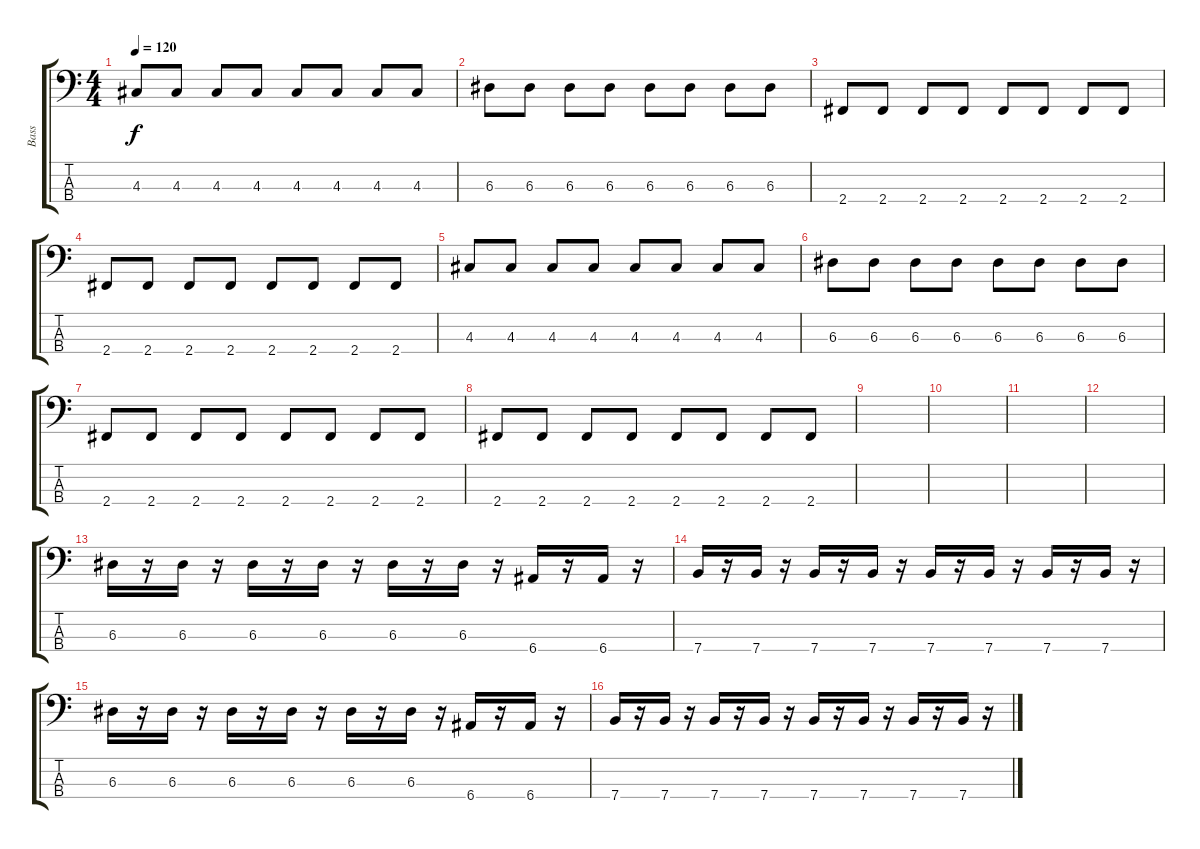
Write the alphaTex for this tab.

\track ("Bass" "Bass") {instrument fretlessbass}
\staff {score tabs}
\tuning (G2 D2 A1 E1) {hide}
\ts (4 4)
\tempo 120
\clef f4
\ks c
4.3.8{dy f} 4.3.8 4.3.8 4.3.8 4.3.8 4.3.8 4.3.8 4.3.8 |
6.3.8 6.3.8 6.3.8 6.3.8 6.3.8 6.3.8 6.3.8 6.3.8 |
2.4.8 2.4.8 2.4.8 2.4.8 2.4.8 2.4.8 2.4.8 2.4.8 |
2.4.8 2.4.8 2.4.8 2.4.8 2.4.8 2.4.8 2.4.8 2.4.8 |
4.3.8 4.3.8 4.3.8 4.3.8 4.3.8 4.3.8 4.3.8 4.3.8 |
6.3.8 6.3.8 6.3.8 6.3.8 6.3.8 6.3.8 6.3.8 6.3.8 |
2.4.8 2.4.8 2.4.8 2.4.8 2.4.8 2.4.8 2.4.8 2.4.8 |
2.4.8 2.4.8 2.4.8 2.4.8 2.4.8 2.4.8 2.4.8 2.4.8 |
|
|
|
|
6.3.16 r.16 6.3.16 r.16 6.3.16 r.16 6.3.16 r.16 6.3.16 r.16 6.3.16 r.16 6.4.16 r.16 6.4.16 r.16 |
7.4.16 r.16 7.4.16 r.16 7.4.16 r.16 7.4.16 r.16 7.4.16 r.16 7.4.16 r.16 7.4.16 r.16 7.4.16 r.16 |
6.3.16 r.16 6.3.16 r.16 6.3.16 r.16 6.3.16 r.16 6.3.16 r.16 6.3.16 r.16 6.4.16 r.16 6.4.16 r.16 |
7.4.16 r.16 7.4.16 r.16 7.4.16 r.16 7.4.16 r.16 7.4.16 r.16 7.4.16 r.16 7.4.16 r.16 7.4.16 r.16
